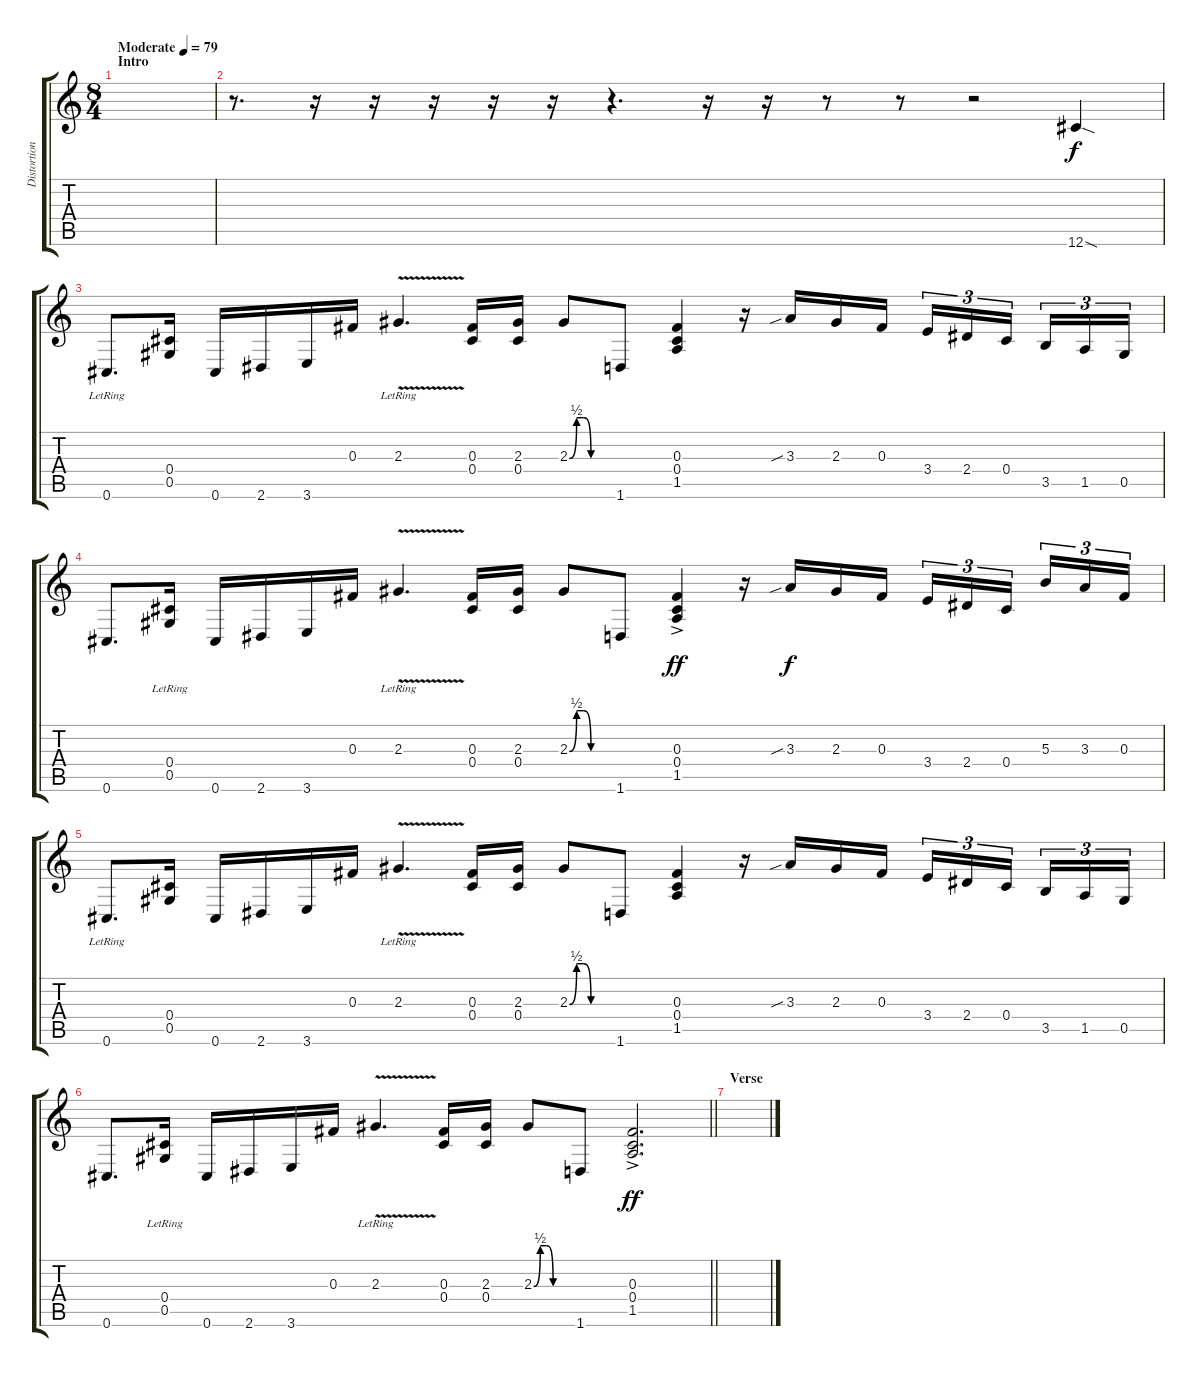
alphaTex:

\track ("Distortion" "Distortion") {instrument distortionguitar}
\staff {score tabs}
\tuning (Eb4 Bb3 Gb3 Db3 Ab2 Db2) {hide}
\ts (8 4)
\section ("" "Intro")
\tempo (79 "Moderate")
\clef g2
\ks c
|
r.8{d} r.16 r.16 r.16 r.16 r.16 r.4{d} r.16 r.16 r.8 r.8 r.2 12.6{sod}.4 |
0.6{lr}.8{d} (0.4 0.5).16 0.6.16 2.6.16 3.6.16 0.3.16 2.3{v lr}.4{d} (0.3 0.4).16 (2.3 0.4).16 2.3{be (custom 0 0 10 2 20 2 30 0 60 0)}.8 1.6.8 (0.3 0.4 1.5).4 r.16 3.3{sib}.16 2.3.16 0.3.16 3.4.16{tu (3 2)} 2.4.16{tu (3 2)} 0.4.16{tu (3 2) beam splitsecondary} 3.5.16{tu (3 2)} 1.5.16{tu (3 2)} 0.5.16{tu (3 2)} |
0.6.8{d} (0.4{lr} 0.5).16 0.6.16 2.6.16 3.6.16 0.3.16 2.3{v lr}.4{d} (0.3 0.4).16 (2.3 0.4).16 2.3{be (custom 0 0 10 2 20 2 30 0 60 0)}.8 1.6.8 (0.3{ac} 0.4 1.5).4{dy ff} r.16 3.3{sib}.16{dy f} 2.3.16 0.3.16 3.4.16{tu (3 2)} 2.4.16{tu (3 2)} 0.4.16{tu (3 2) beam splitsecondary} 5.3.16{tu (3 2)} 3.3.16{tu (3 2)} 0.3.16{tu (3 2)} |
0.6{lr}.8{d} (0.4 0.5).16 0.6.16 2.6.16 3.6.16 0.3.16 2.3{v lr}.4{d} (0.3 0.4).16 (2.3 0.4).16 2.3{be (custom 0 0 10 2 20 2 30 0 60 0)}.8 1.6.8 (0.3 0.4 1.5).4 r.16 3.3{sib}.16 2.3.16 0.3.16 3.4.16{tu (3 2)} 2.4.16{tu (3 2)} 0.4.16{tu (3 2) beam splitsecondary} 3.5.16{tu (3 2)} 1.5.16{tu (3 2)} 0.5.16{tu (3 2)} |
\barLineRight lightlight
0.6.8{d} (0.4{lr} 0.5).16 0.6.16 2.6.16 3.6.16 0.3.16 2.3{v lr}.4{d} (0.3 0.4).16 (2.3 0.4).16 2.3{be (custom 0 0 10 2 20 2 30 0 60 0)}.8 1.6.8 (0.3{ac} 0.4 1.5).2{d dy ff} |
\section ("" "Verse")
